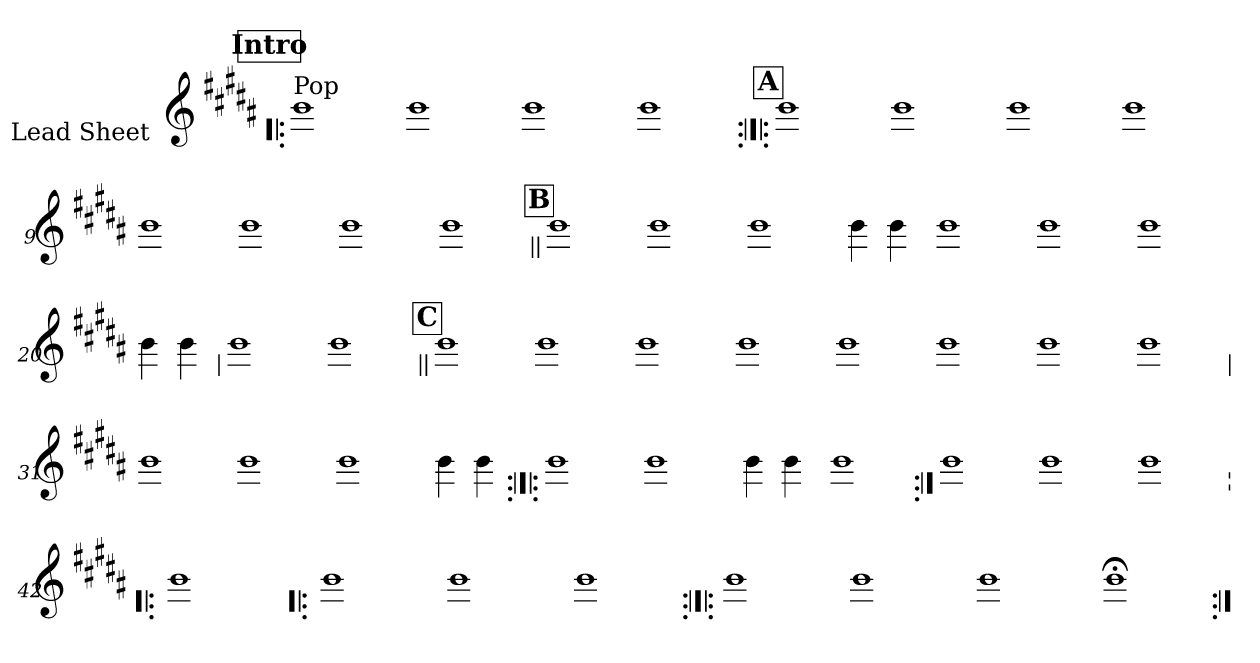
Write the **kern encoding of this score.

**kern
*part1
*staff1
*I"Lead Sheet
*stria0
*clefG2
*k[f#c#g#d#a#]
*g#:
!!LO:REH:place=s1:a:t=Intro
=1!|:
!LO:TX:a:t=Pop
1b
=2-
1b
=3-
1b
=4-
1b
!!LO:LB:g=z
!!LO:REH:place=s1:a:t=A
=5:|!|:
1b
=6-
1b
=7-
1b
=8-
1b
=9-
1b
=10-
1b
=11-
1b
=12-
1b
!!LO:LB:g=z
!!LO:REH:place=s1:a:t=B
=13||
1b
=14-
1b
=15-
1b
=16-
4b
4b
=17-
1b
=18-
1b
=19-
1b
=20-
4b
4b
!!LO:LB:g=z
=21
1b
=22-
1b
!!LO:LB:g=z
!!LO:REH:place=s1:a:t=C
=23||
1b
=24-
1b
=25-
1b
=26-
1b
=27-
1b
=28-
1b
=29-
1b
=30-
1b
!!LO:LB:g=z
=31
1b
=32-
1b
=33-
1b
=34-
4b
4b
!!LO:LB:g=z
=35:|!|:
1b
=36-
1b
=37-
4b
4b
=38-
1b
=39:|!
1b
=40-
1b
=41-
1b
!!LO:LB:g=z
=42|!:
1b
=43-
1b
=44-
1b
=45-
1b
=46:|!|:
1b
=47-
1b
=48-
1b
=49-
1b;
=:|!
*-
